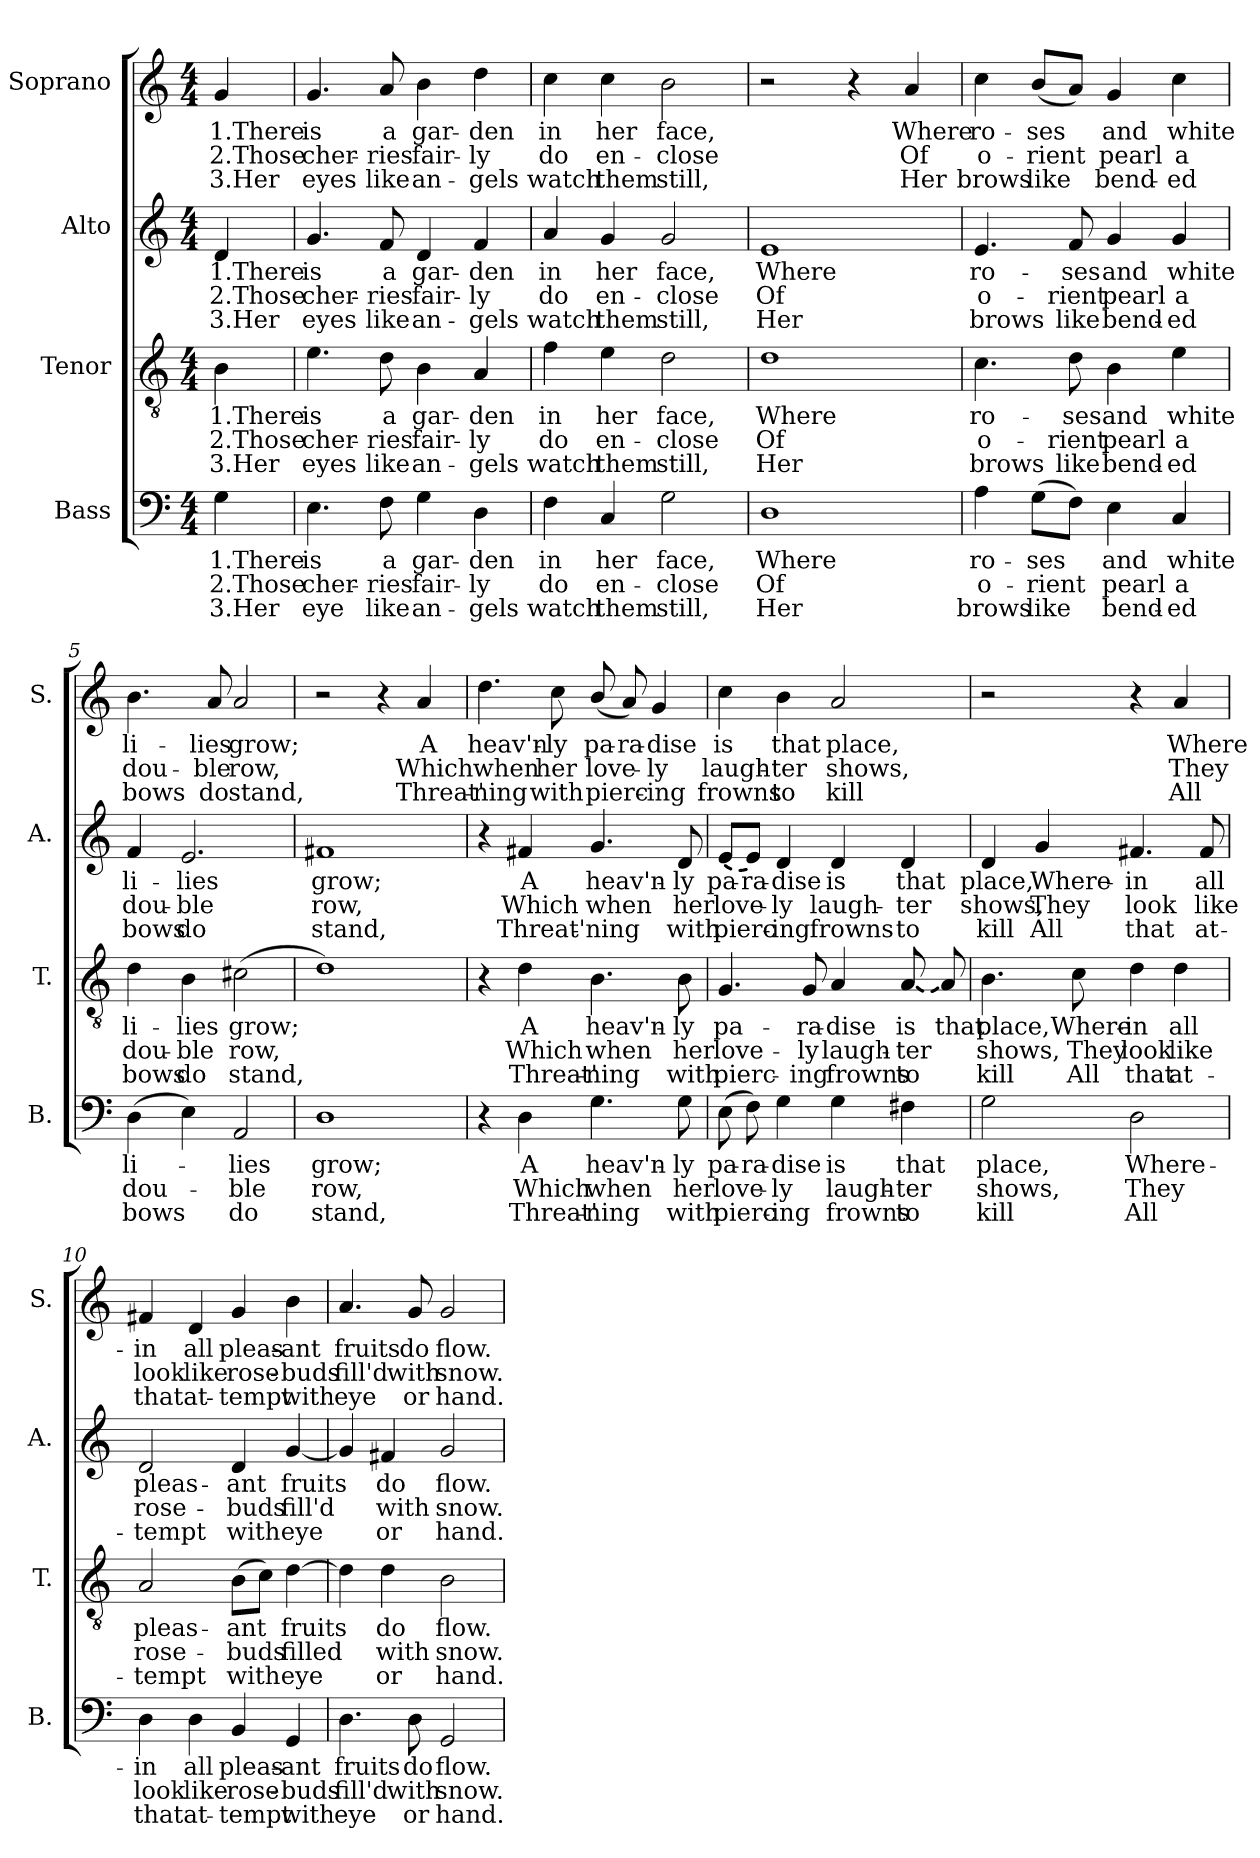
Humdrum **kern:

**kern	**text	**text	**text	**kern	**text	**text	**text	**kern	**text	**text	**text	**kern	**text	**text	**text
*part4	*part4	*part4	*part4	*part3	*part3	*part3	*part3	*part2	*part2	*part2	*part2	*part1	*part1	*part1	*part1
*staff4	*staff4	*staff4	*staff4	*staff3	*staff3	*staff3	*staff3	*staff2	*staff2	*staff2	*staff2	*staff1	*staff1	*staff1	*staff1
*I"Bass	*	*	*	*I"Tenor	*	*	*	*I"Alto	*	*	*	*I"Soprano	*	*	*
*I'B.	*	*	*	*I'T.	*	*	*	*I'A.	*	*	*	*I'S.	*	*	*
*clefF4	*	*	*	*clefGv2	*	*	*	*clefG2	*	*	*	*clefG2	*	*	*
*k[]	*	*	*	*k[]	*	*	*	*k[]	*	*	*	*k[]	*	*	*
*M4/4	*	*	*	*M4/4	*	*	*	*M4/4	*	*	*	*M4/4	*	*	*
*MM100	*	*	*	*MM100	*	*	*	*MM100	*	*	*	*MM100	*	*	*
=	=	=	=	=	=	=	=	=	=	=	=	=	=	=	=
!	!LO:LY:b	!LO:LY:b	!LO:LY:b	!	!LO:LY:b	!LO:LY:b	!LO:LY:b	!	!LO:LY:b	!LO:LY:b	!LO:LY:b	!	!LO:LY:b	!LO:LY:b	!LO:LY:b
4G\	1.There	2.Those	3.Her	4B\	1.There	2.Those	3.Her	4d/	1.There	2.Those	3.Her	4g/	1.There	2.Those	3.Her
=1	=1	=1	=1	=1	=1	=1	=1	=1	=1	=1	=1	=1	=1	=1	=1
!	!LO:LY:b	!LO:LY:b	!LO:LY:b	!	!LO:LY:b	!LO:LY:b	!LO:LY:b	!	!LO:LY:b	!LO:LY:b	!LO:LY:b	!	!LO:LY:b	!LO:LY:b	!LO:LY:b
4.E\	is	cher-	eye	4.e\	is	cher-	eyes	4.g/	is	cher-	eyes	4.g/	is	cher-	eyes
!	!LO:LY:b	!LO:LY:b	!LO:LY:b	!	!LO:LY:b	!LO:LY:b	!LO:LY:b	!	!LO:LY:b	!LO:LY:b	!LO:LY:b	!	!LO:LY:b	!LO:LY:b	!LO:LY:b
8F\	a	-ries	like	8d\	a	-ries	like	8f/	a	-ries	like	8a/	a	-ries	like
!	!LO:LY:b	!LO:LY:b	!LO:LY:b	!	!LO:LY:b	!LO:LY:b	!LO:LY:b	!	!LO:LY:b	!LO:LY:b	!LO:LY:b	!	!LO:LY:b	!LO:LY:b	!LO:LY:b
4G\	gar-	fair-	an-	4B\	gar-	fair-	an-	4d/	gar-	fair-	an-	4b\	gar-	fair-	an-
!	!LO:LY:b	!LO:LY:b	!LO:LY:b	!	!LO:LY:b	!LO:LY:b	!LO:LY:b	!	!LO:LY:b	!LO:LY:b	!LO:LY:b	!	!LO:LY:b	!LO:LY:b	!LO:LY:b
4D\	-den	-ly	-gels	4A/	-den	-ly	-gels	4f/	-den	-ly	-gels	4dd\	-den	-ly	-gels
=2	=2	=2	=2	=2	=2	=2	=2	=2	=2	=2	=2	=2	=2	=2	=2
!	!LO:LY:b	!LO:LY:b	!LO:LY:b	!	!LO:LY:b	!LO:LY:b	!LO:LY:b	!	!LO:LY:b	!LO:LY:b	!LO:LY:b	!	!LO:LY:b	!LO:LY:b	!LO:LY:b
4F\	in	do	watch	4f\	in	do	watch	4a/	in	do	watch	4cc\	in	do	watch
!	!LO:LY:b	!LO:LY:b	!LO:LY:b	!	!LO:LY:b	!LO:LY:b	!LO:LY:b	!	!LO:LY:b	!LO:LY:b	!LO:LY:b	!	!LO:LY:b	!LO:LY:b	!LO:LY:b
4C/	her	en-	them	4e\	her	en-	them	4g/	her	en-	them	4cc\	her	en-	them
!	!LO:LY:b	!LO:LY:b	!LO:LY:b	!	!LO:LY:b	!LO:LY:b	!LO:LY:b	!	!LO:LY:b	!LO:LY:b	!LO:LY:b	!	!LO:LY:b	!LO:LY:b	!LO:LY:b
2G\	face,	-close	still,	2d\	face,	-close	still,	2g/	face,	-close	still,	2b\	face,	-close	still,
=3	=3	=3	=3	=3	=3	=3	=3	=3	=3	=3	=3	=3	=3	=3	=3
!	!LO:LY:b	!LO:LY:b	!LO:LY:b	!	!LO:LY:b	!LO:LY:b	!LO:LY:b	!	!LO:LY:b	!LO:LY:b	!LO:LY:b	!	!	!	!
1D	Where	Of	Her	1d	Where	Of	Her	1e	Where	Of	Her	2r	.	.	.
.	.	.	.	.	.	.	.	.	.	.	.	4r	.	.	.
!	!	!	!	!	!	!	!	!	!	!	!	!	!LO:LY:b	!LO:LY:b	!LO:LY:b
.	.	.	.	.	.	.	.	.	.	.	.	4a/	Where	Of	Her
=4	=4	=4	=4	=4	=4	=4	=4	=4	=4	=4	=4	=4	=4	=4	=4
!	!LO:LY:b	!LO:LY:b	!LO:LY:b	!	!LO:LY:b	!LO:LY:b	!LO:LY:b	!	!LO:LY:b	!LO:LY:b	!LO:LY:b	!	!LO:LY:b	!LO:LY:b	!LO:LY:b
4A\	ro-	o-	brows	4.c\	ro-	o-	brows	4.e/	ro-	o-	brows	4cc\	ro-	o-	brows
!	!LO:LY:b	!LO:LY:b	!LO:LY:b	!	!	!	!	!	!	!	!	!	!LO:LY:b	!LO:LY:b	!LO:LY:b
(>8G\L	-ses	-rient	like	.	.	.	.	.	.	.	.	(<8b/L	-ses	-rient	like
!	!	!	!	!	!LO:LY:b	!LO:LY:b	!LO:LY:b	!	!LO:LY:b	!LO:LY:b	!LO:LY:b	!	!	!	!
8F\J)	.	.	.	8d\	-ses	-rient	like	8f/	-ses	-rient	like	8a/J)	.	.	.
!	!LO:LY:b	!LO:LY:b	!LO:LY:b	!	!LO:LY:b	!LO:LY:b	!LO:LY:b	!	!LO:LY:b	!LO:LY:b	!LO:LY:b	!	!LO:LY:b	!LO:LY:b	!LO:LY:b
4E\	and	pearl	bend-	4B\	and	pearl	bend-	4g/	and	pearl	bend-	4g/	and	pearl	bend-
!	!LO:LY:b	!LO:LY:b	!LO:LY:b	!	!LO:LY:b	!LO:LY:b	!LO:LY:b	!	!LO:LY:b	!LO:LY:b	!LO:LY:b	!	!LO:LY:b	!LO:LY:b	!LO:LY:b
4C/	white	a	-ed	4e\	white	a	-ed	4g/	white	a	-ed	4cc\	white	a	-ed
!!LO:LB:g=z
=5	=5	=5	=5	=5	=5	=5	=5	=5	=5	=5	=5	=5	=5	=5	=5
!	!LO:LY:b	!LO:LY:b	!LO:LY:b	!	!LO:LY:b	!LO:LY:b	!LO:LY:b	!	!LO:LY:b	!LO:LY:b	!LO:LY:b	!	!LO:LY:b	!LO:LY:b	!LO:LY:b
(>4D\	li-	dou-	bows	4d\	li-	dou-	bows	4f/	li-	dou-	bows	4.b\	li-	dou-	bows
!	!	!	!	!	!LO:LY:b	!LO:LY:b	!LO:LY:b	!	!LO:LY:b	!LO:LY:b	!LO:LY:b	!	!	!	!
4E\)	.	.	.	4B\	-lies	-ble	do	2.e/	-lies	-ble	do	.	.	.	.
!	!	!	!	!	!	!	!	!	!	!	!	!	!LO:LY:b	!LO:LY:b	!LO:LY:b
.	.	.	.	.	.	.	.	.	.	.	.	8a/	-lies	-ble	do
!	!LO:LY:b	!LO:LY:b	!LO:LY:b	!	!LO:LY:b	!LO:LY:b	!LO:LY:b	!	!	!	!	!	!LO:LY:b	!LO:LY:b	!LO:LY:b
2AA/	-lies	-ble	do	(>2c#X\	grow;	row,	stand,	.	.	.	.	2a/	grow;	row,	stand,
=6	=6	=6	=6	=6	=6	=6	=6	=6	=6	=6	=6	=6	=6	=6	=6
!	!LO:LY:b	!LO:LY:b	!LO:LY:b	!	!	!	!	!	!LO:LY:b	!LO:LY:b	!LO:LY:b	!	!	!	!
1D	grow;	row,	stand,	1d)	.	.	.	1f#X	grow;	row,	stand,	2r	.	.	.
.	.	.	.	.	.	.	.	.	.	.	.	4r	.	.	.
!	!	!	!	!	!	!	!	!	!	!	!	!	!LO:LY:b	!LO:LY:b	!LO:LY:b
.	.	.	.	.	.	.	.	.	.	.	.	4a/	A	Which	Threat'-
=7	=7	=7	=7	=7	=7	=7	=7	=7	=7	=7	=7	=7	=7	=7	=7
!	!	!	!	!	!	!	!	!	!	!	!	!	!LO:LY:b	!LO:LY:b	!LO:LY:b
4r	.	.	.	4r	.	.	.	4r	.	.	.	4.dd\	heav'n-	when	-ning
!	!LO:LY:b	!LO:LY:b	!LO:LY:b	!	!LO:LY:b	!LO:LY:b	!LO:LY:b	!	!LO:LY:b	!LO:LY:b	!LO:LY:b	!	!	!	!
4D\	A	Which	Threat'-	4d\	A	Which	Threat'-	4f#X/	A	Which	Threat'-	.	.	.	.
!	!	!	!	!	!	!	!	!	!	!	!	!	!LO:LY:b	!LO:LY:b	!LO:LY:b
.	.	.	.	.	.	.	.	.	.	.	.	8cc\	-ly	her	with
!	!LO:LY:b	!LO:LY:b	!LO:LY:b	!	!LO:LY:b	!LO:LY:b	!LO:LY:b	!	!LO:LY:b	!LO:LY:b	!LO:LY:b	!	!LO:LY:b	!LO:LY:b	!LO:LY:b
4.G\	heav'n-	when	-ning	4.B\	heav'n-	when	-ning	4.g/	heav'n-	when	-ning	(<8b/	pa-	love-	pierc-
!	!	!	!	!	!	!	!	!	!	!	!	!	!LO:LY:b	!	!
.	.	.	.	.	.	.	.	.	.	.	.	8a/)	-ra-	.	.
!	!	!	!	!	!	!	!	!	!	!	!	!	!LO:LY:b	!LO:LY:b	!LO:LY:b
.	.	.	.	.	.	.	.	.	.	.	.	4g/	-dise	-ly	-ing
!	!LO:LY:b	!LO:LY:b	!LO:LY:b	!	!LO:LY:b	!LO:LY:b	!LO:LY:b	!	!LO:LY:b	!LO:LY:b	!LO:LY:b	!	!	!	!
8G\	-ly	her	with	8B\	-ly	her	with	8d/	-ly	her	with	.	.	.	.
=8	=8	=8	=8	=8	=8	=8	=8	=8	=8	=8	=8	=8	=8	=8	=8
!	!LO:LY:b	!LO:LY:b	!LO:LY:b	!	!LO:LY:b	!LO:LY:b	!LO:LY:b	!LO:T:dash	!LO:LY:b	!LO:LY:b	!LO:LY:b	!	!LO:LY:b	!LO:LY:b	!LO:LY:b
(>8E\	pa-	love-	pierc-	4.G/	pa-	love-	pierc-	[8e/L	pa-	love-	pierc-	4cc\	is	laugh-	frowns
!	!LO:LY:b	!	!	!	!	!	!	!	!LO:LY:b	!	!	!	!	!	!
8F\)	-ra-	.	.	.	.	.	.	8e/J]	-ra-	.	.	.	.	.	.
!	!LO:LY:b	!LO:LY:b	!LO:LY:b	!	!	!	!	!	!LO:LY:b	!LO:LY:b	!LO:LY:b	!	!LO:LY:b	!LO:LY:b	!LO:LY:b
4G\	-dise	-ly	-ing	.	.	.	.	4d/	-dise	-ly	-ing	4b\	that	-ter	to
!	!	!	!	!	!LO:LY:b	!LO:LY:b	!LO:LY:b	!	!	!	!	!	!	!	!
.	.	.	.	8G/	-ra-	-ly	-ing	.	.	.	.	.	.	.	.
!	!LO:LY:b	!LO:LY:b	!LO:LY:b	!	!LO:LY:b	!LO:LY:b	!LO:LY:b	!	!LO:LY:b	!LO:LY:b	!LO:LY:b	!	!LO:LY:b	!LO:LY:b	!LO:LY:b
4G\	is	laugh-	frowns	4A/	-dise	laugh-	frowns	4d/	is	laugh-	frowns	2a/	place,	shows,	kill
!	!LO:LY:b	!LO:LY:b	!LO:LY:b	!LO:T:dash	!LO:LY:b	!LO:LY:b	!LO:LY:b	!	!LO:LY:b	!LO:LY:b	!LO:LY:b	!	!	!	!
4F#X\	that	-ter	to	[8A/	is	-ter	to	4d/	that	-ter	to	.	.	.	.
!	!	!	!	!	!LO:LY:b	!	!	!	!	!	!	!	!	!	!
.	.	.	.	8A/]	that	.	.	.	.	.	.	.	.	.	.
!!LO:PB:g=z
=9	=9	=9	=9	=9	=9	=9	=9	=9	=9	=9	=9	=9	=9	=9	=9
!	!LO:LY:b	!LO:LY:b	!LO:LY:b	!	!LO:LY:b	!LO:LY:b	!LO:LY:b	!	!LO:LY:b	!LO:LY:b	!LO:LY:b	!	!	!	!
2G\	place,	shows,	kill	4.B\	place,	shows,	kill	4d/	place,	shows,	kill	2r	.	.	.
!	!	!	!	!	!	!	!	!	!LO:LY:b	!LO:LY:b	!LO:LY:b	!	!	!	!
.	.	.	.	.	.	.	.	4g/	Where-	They	All	.	.	.	.
!	!	!	!	!	!LO:LY:b	!LO:LY:b	!LO:LY:b	!	!	!	!	!	!	!	!
.	.	.	.	8c\	Where-	They	All	.	.	.	.	.	.	.	.
!	!LO:LY:b	!LO:LY:b	!LO:LY:b	!	!LO:LY:b	!LO:LY:b	!LO:LY:b	!	!LO:LY:b	!LO:LY:b	!LO:LY:b	!	!	!	!
2D\	Where-	They	All	4d\	-in	look	that	4.f#X/	-in	look	that	4r	.	.	.
!	!	!	!	!	!LO:LY:b	!LO:LY:b	!LO:LY:b	!	!	!	!	!	!LO:LY:b	!LO:LY:b	!LO:LY:b
.	.	.	.	4d\	all	like	at-	.	.	.	.	4a/	Where-	They	All
!	!	!	!	!	!	!	!	!	!LO:LY:b	!LO:LY:b	!LO:LY:b	!	!	!	!
.	.	.	.	.	.	.	.	8f#/	all	like	at-	.	.	.	.
=10	=10	=10	=10	=10	=10	=10	=10	=10	=10	=10	=10	=10	=10	=10	=10
!	!LO:LY:b	!LO:LY:b	!LO:LY:b	!	!LO:LY:b	!LO:LY:b	!LO:LY:b	!	!LO:LY:b	!LO:LY:b	!LO:LY:b	!	!LO:LY:b	!LO:LY:b	!LO:LY:b
4D\	-in	look	that	2A/	pleas-	rose-	-tempt	2d/	pleas-	rose-	-tempt	4f#X/	-in	look	that
!	!LO:LY:b	!LO:LY:b	!LO:LY:b	!	!	!	!	!	!	!	!	!	!LO:LY:b	!LO:LY:b	!LO:LY:b
4D\	all	like	at-	.	.	.	.	.	.	.	.	4d/	all	like	at-
!	!LO:LY:b	!LO:LY:b	!LO:LY:b	!	!LO:LY:b	!LO:LY:b	!LO:LY:b	!	!LO:LY:b	!LO:LY:b	!LO:LY:b	!	!LO:LY:b	!LO:LY:b	!LO:LY:b
4BB/	pleas-	rose-	-tempt	(>8B\L	-ant	-buds	with	4d/	-ant	-buds	with	4g/	pleas-	rose-	-tempt
.	.	.	.	8c\J)	.	.	.	.	.	.	.	.	.	.	.
!	!LO:LY:b	!LO:LY:b	!LO:LY:b	!	!LO:LY:b	!LO:LY:b	!LO:LY:b	!	!LO:LY:b	!LO:LY:b	!LO:LY:b	!	!LO:LY:b	!LO:LY:b	!LO:LY:b
4GG/	-ant	-buds	with	[4d\	fruits	filled	eye	[4g/	fruits	fill'd	eye	4b\	-ant	-buds	with
=11	=11	=11	=11	=11	=11	=11	=11	=11	=11	=11	=11	=11	=11	=11	=11
!	!LO:LY:b	!LO:LY:b	!LO:LY:b	!	!	!	!	!	!	!	!	!	!LO:LY:b	!LO:LY:b	!LO:LY:b
4.D\	fruits	fill'd	eye	4d\]	.	.	.	4g/]	.	.	.	4.a/	fruits	fill'd	eye
!	!	!	!	!	!LO:LY:b	!LO:LY:b	!LO:LY:b	!	!LO:LY:b	!LO:LY:b	!LO:LY:b	!	!	!	!
.	.	.	.	4d\	do	with	or	4f#X/	do	with	or	.	.	.	.
!	!LO:LY:b	!LO:LY:b	!LO:LY:b	!	!	!	!	!	!	!	!	!	!LO:LY:b	!LO:LY:b	!LO:LY:b
8D\	do	with	or	.	.	.	.	.	.	.	.	8g/	do	with	or
!	!LO:LY:b	!LO:LY:b	!LO:LY:b	!	!LO:LY:b	!LO:LY:b	!LO:LY:b	!	!LO:LY:b	!LO:LY:b	!LO:LY:b	!	!LO:LY:b	!LO:LY:b	!LO:LY:b
2GG/	flow.	snow.	hand.	2B\	flow.	snow.	hand.	2g/	flow.	snow.	hand.	2g/	flow.	snow.	hand.
=	=	=	=	=	=	=	=	=	=	=	=	=	=	=	=
*-	*-	*-	*-	*-	*-	*-	*-	*-	*-	*-	*-	*-	*-	*-	*-
